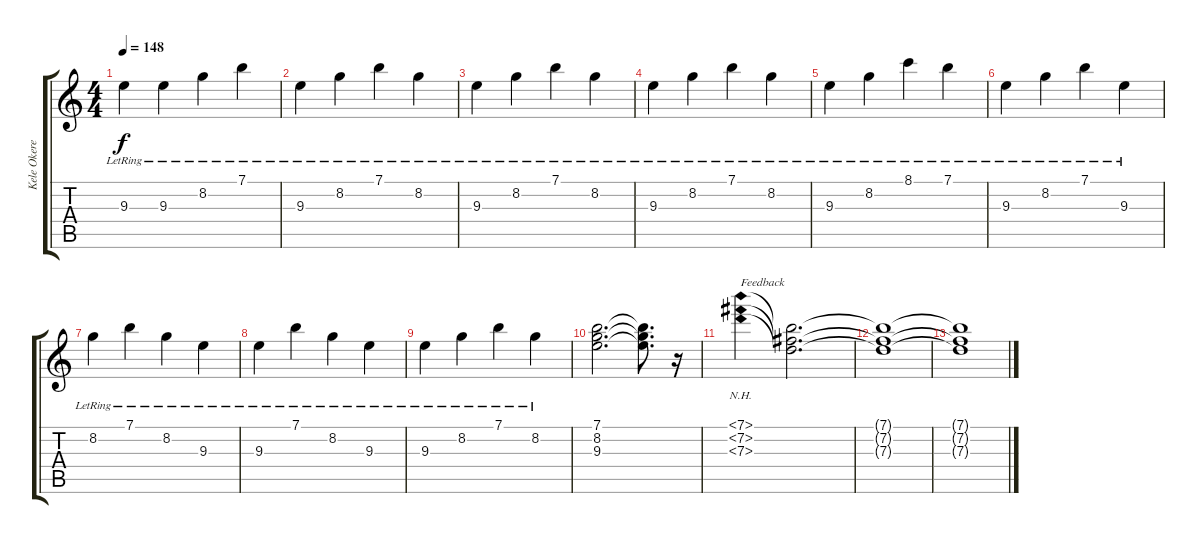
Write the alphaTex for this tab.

\track ("Kele Okereke" "Kele Okere") {instrument electricguitarjazz}
\staff {score tabs}
\tuning (E4 B3 G3 D3 A2 E2) {hide}
\ts (4 4)
\tempo 148
\clef g2
\ks c
9.3{lr}.4{dy f} 9.3{lr}.4 8.2{lr}.4 7.1{lr}.4 |
9.3{lr}.4 8.2{lr}.4 7.1{lr}.4 8.2{lr}.4 |
9.3{lr}.4 8.2{lr}.4 7.1{lr}.4 8.2{lr}.4 |
9.3{lr}.4 8.2{lr}.4 7.1{lr}.4 8.2{lr}.4 |
9.3{lr}.4 8.2{lr}.4 8.1{lr}.4 7.1{lr}.4 |
9.3{lr}.4 8.2{lr}.4 7.1{lr}.4 9.3{lr}.4 |
8.2{lr}.4 7.1{lr}.4 8.2{lr}.4 9.3{lr}.4 |
9.3{lr}.4 7.1{lr}.4 8.2{lr}.4 9.3{lr}.4 |
9.3{lr}.4 8.2{lr}.4 7.1{lr}.4 8.2{lr}.4 |
(7.1 8.2 9.3).2{d} (7.1{t} 8.2{t} 9.3{t}).8{d} r.16 |
(7.1{nh} 7.2{nh} 7.3{nh}).4{txt "Feedback" volume 0 instrument overdrivenguitar} (7.1{t} 7.2{t} 7.3{t}).2{d volume 13} |
(7.1{t} 7.2{t} 7.3{t}).1 |
(7.1{t} 7.2{t} 7.3{t}).1
